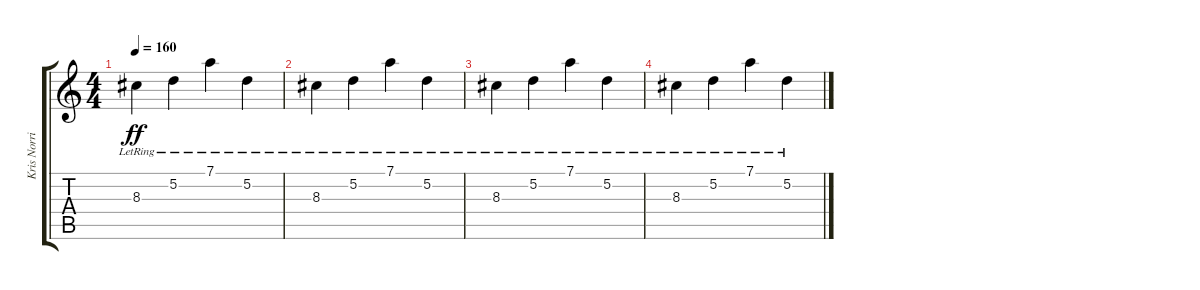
\track ("Kris Norris" "Kris Norri") {instrument distortionguitar}
\staff {score tabs}
\tuning (D4 A3 F3 C3 G2 D2) {hide}
\ts (4 4)
\tempo 160
\clef g2
\ks c
8.3{lr}.4{dy ff volume 0} 5.2{lr}.4 7.1{lr}.4 5.2{lr}.4 |
8.3{lr}.4 5.2{lr}.4 7.1{lr}.4 5.2{lr}.4 |
8.3{lr}.4 5.2{lr}.4 7.1{lr}.4 5.2{lr}.4 |
8.3{lr}.4 5.2{lr}.4 7.1{lr}.4 5.2{lr}.4
